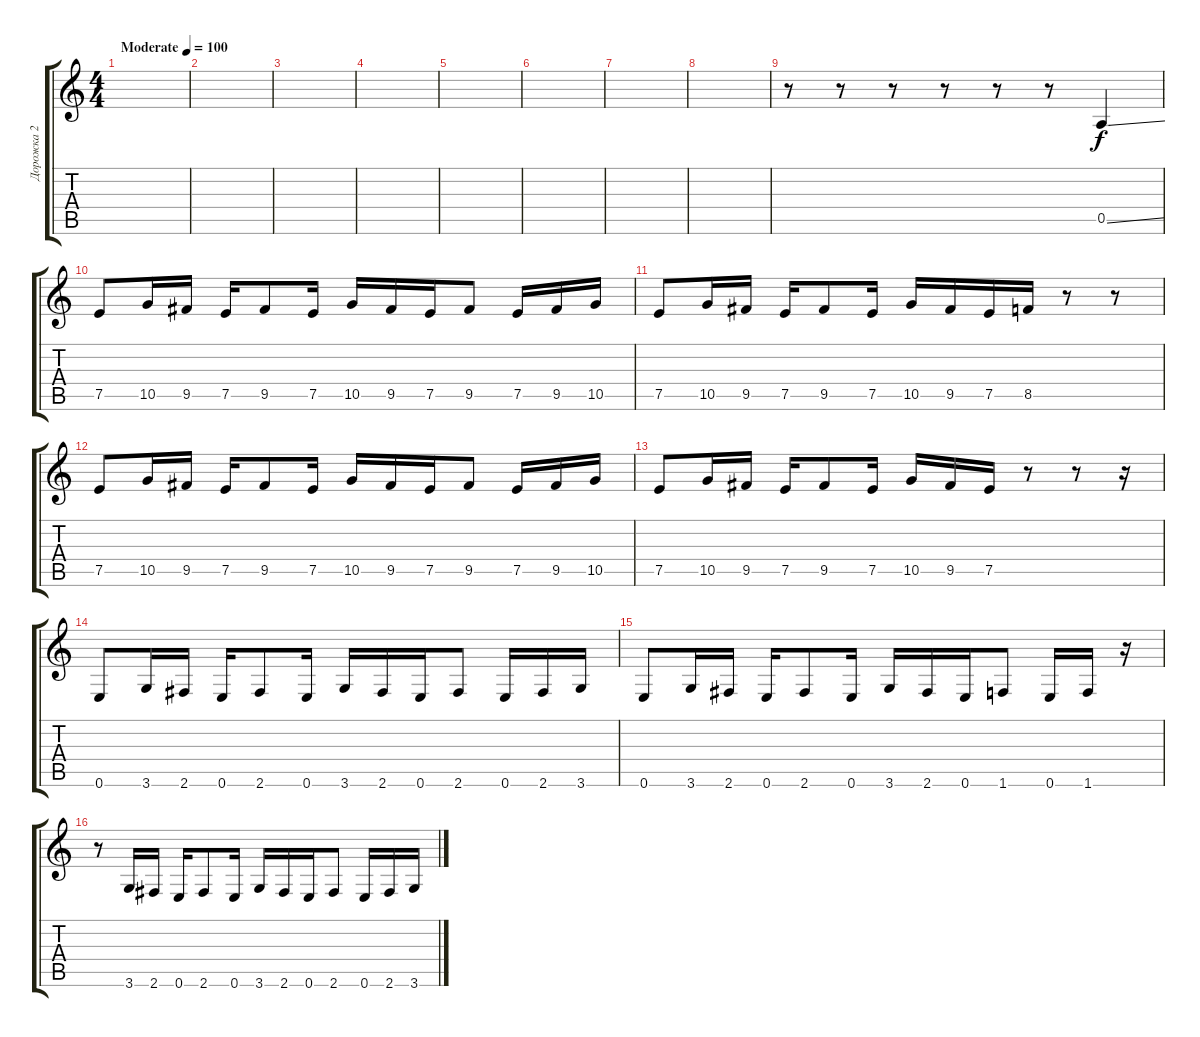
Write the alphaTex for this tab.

\track ("Дорожка 2" "Дорожка 2") {instrument distortionguitar}
\staff {score tabs}
\tuning (E4 B3 G3 D3 A2 E2) {hide}
\ts (4 4)
\tempo (100 "Moderate")
\clef g2
\ks c
|
|
|
|
|
|
|
|
r.8 r.8 r.8 r.8 r.8 r.8 0.5{ss}.4 |
7.5.8 10.5.16 9.5.16 7.5.16 9.5.8 7.5.16 10.5.16 9.5.16 7.5.16 9.5.8 7.5.16 9.5.16 10.5.16 |
7.5.8 10.5.16 9.5.16 7.5.16 9.5.8 7.5.16 10.5.16 9.5.16 7.5.16 8.5.16 r.8 r.8 |
7.5.8 10.5.16 9.5.16 7.5.16 9.5.8 7.5.16 10.5.16 9.5.16 7.5.16 9.5.8 7.5.16 9.5.16 10.5.16 |
7.5.8 10.5.16 9.5.16 7.5.16 9.5.8 7.5.16 10.5.16 9.5.16 7.5.16 r.8 r.8 r.16 |
0.6.8 3.6.16 2.6.16 0.6.16 2.6.8 0.6.16 3.6.16 2.6.16 0.6.16 2.6.8 0.6.16 2.6.16 3.6.16 |
0.6.8 3.6.16 2.6.16 0.6.16 2.6.8 0.6.16 3.6.16 2.6.16 0.6.16 1.6.8 0.6.16 1.6.16 r.16 |
r.8 3.6.16 2.6.16 0.6.16 2.6.8 0.6.16 3.6.16 2.6.16 0.6.16 2.6.8 0.6.16 2.6.16 3.6.16
